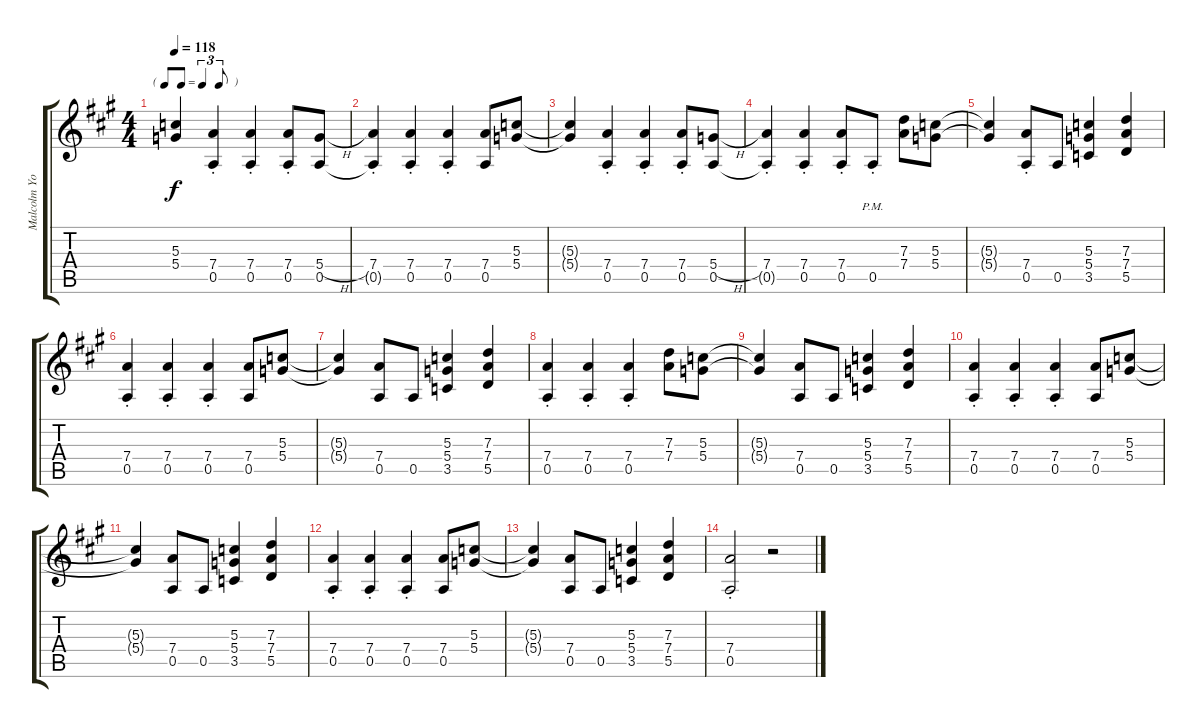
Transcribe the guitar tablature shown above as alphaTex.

\track ("Malcolm Young" "Malcolm Yo") {instrument distortionguitar}
\staff {score tabs}
\tuning (E4 B3 G3 D3 A2 E2) {hide}
\ts (4 4)
\tf triplet8th
\tempo 118
\clef g2
\ks a
(5.3{t} 5.4{t}).4{dy f} (7.4{st} 0.5{st}).4 (7.4{st} 0.5{st}).4 (7.4{st} 0.5{st}).8 (5.4{h} 0.5).8 |
(7.4{st} 0.5{t}).4 (7.4{st} 0.5{st}).4 (7.4{st} 0.5{st}).4 (7.4 0.5).8 (5.3 5.4).8 |
(5.3{t} 5.4{t}).4 (7.4{st} 0.5{st}).4 (7.4{st} 0.5{st}).4 (7.4{st} 0.5{st}).8 (5.4{h} 0.5).8 |
(7.4{st} 0.5{t}).4 (7.4{st} 0.5{st}).4 (7.4{st} 0.5{st}).8 0.5{pm st}.8 (7.3 7.4).8 (5.3 5.4).8 |
(5.3{t} 5.4{t}).4 (7.4{st} 0.5).8 0.5.8 (5.3 5.4 3.5).4 (7.3 7.4 5.5).4 |
(7.4{st} 0.5{st}).4 (7.4{st} 0.5{st}).4 (7.4{st} 0.5{st}).4 (7.4 0.5).8 (5.3 5.4).8 |
(5.3{t} 5.4{t}).4 (7.4 0.5).8 0.5.8 (5.3 5.4 3.5).4 (7.3 7.4 5.5).4 |
(7.4{st} 0.5{st}).4 (7.4{st} 0.5{st}).4 (7.4{st} 0.5{st}).4 (7.3 7.4).8 (5.3 5.4).8 |
(5.3{t} 5.4{t}).4 (7.4 0.5).8 0.5.8 (5.3 5.4 3.5).4 (7.3 7.4 5.5).4 |
(7.4{st} 0.5{st}).4 (7.4{st} 0.5{st}).4 (7.4{st} 0.5{st}).4 (7.4 0.5).8 (5.3 5.4).8 |
(5.3{t} 5.4{t}).4 (7.4 0.5).8 0.5.8 (5.3 5.4 3.5).4 (7.3 7.4 5.5).4 |
(7.4{st} 0.5{st}).4 (7.4{st} 0.5{st}).4 (7.4{st} 0.5{st}).4 (7.4 0.5).8 (5.3 5.4).8 |
(5.3{t} 5.4{t}).4 (7.4 0.5).8 0.5.8 (5.3 5.4 3.5).4 (7.3 7.4 5.5).4 |
(7.4{st} 0.5{st}).2 r.2
